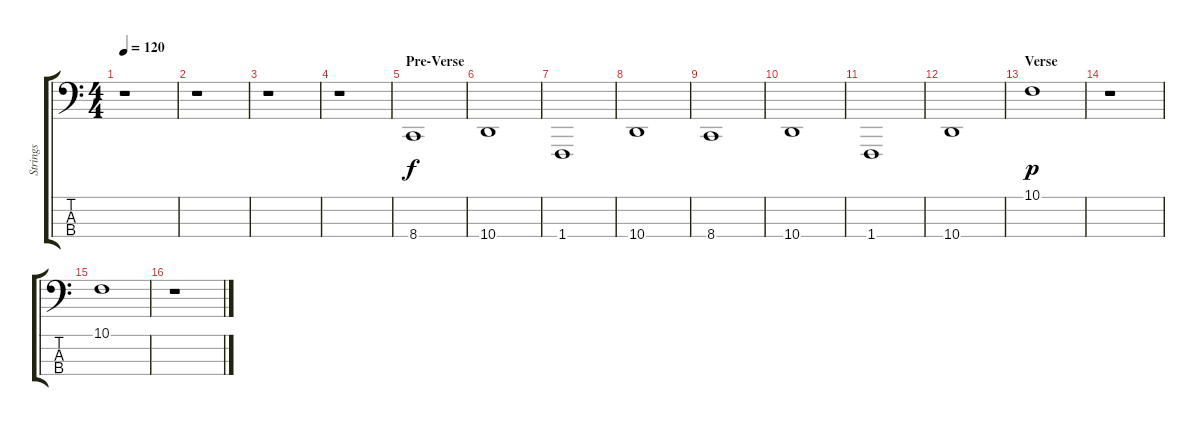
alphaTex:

\track ("Strings" "Strings") {instrument synthstrings1}
\staff {score tabs}
\tuning (G2 D2 A1 E1) {hide}
\ts (4 4)
\tempo 120
\clef f4
\ks c
r.1{dy fff} |
r.1 |
r.1 |
r.1 |
\section ("" "Pre-Verse")
8.4.1{dy f} |
10.4.1 |
1.4.1 |
10.4.1 |
8.4.1 |
10.4.1 |
1.4.1 |
10.4.1 |
\section ("" "Verse")
10.1.1{dy p} |
r.1 |
10.1.1 |
r.1
